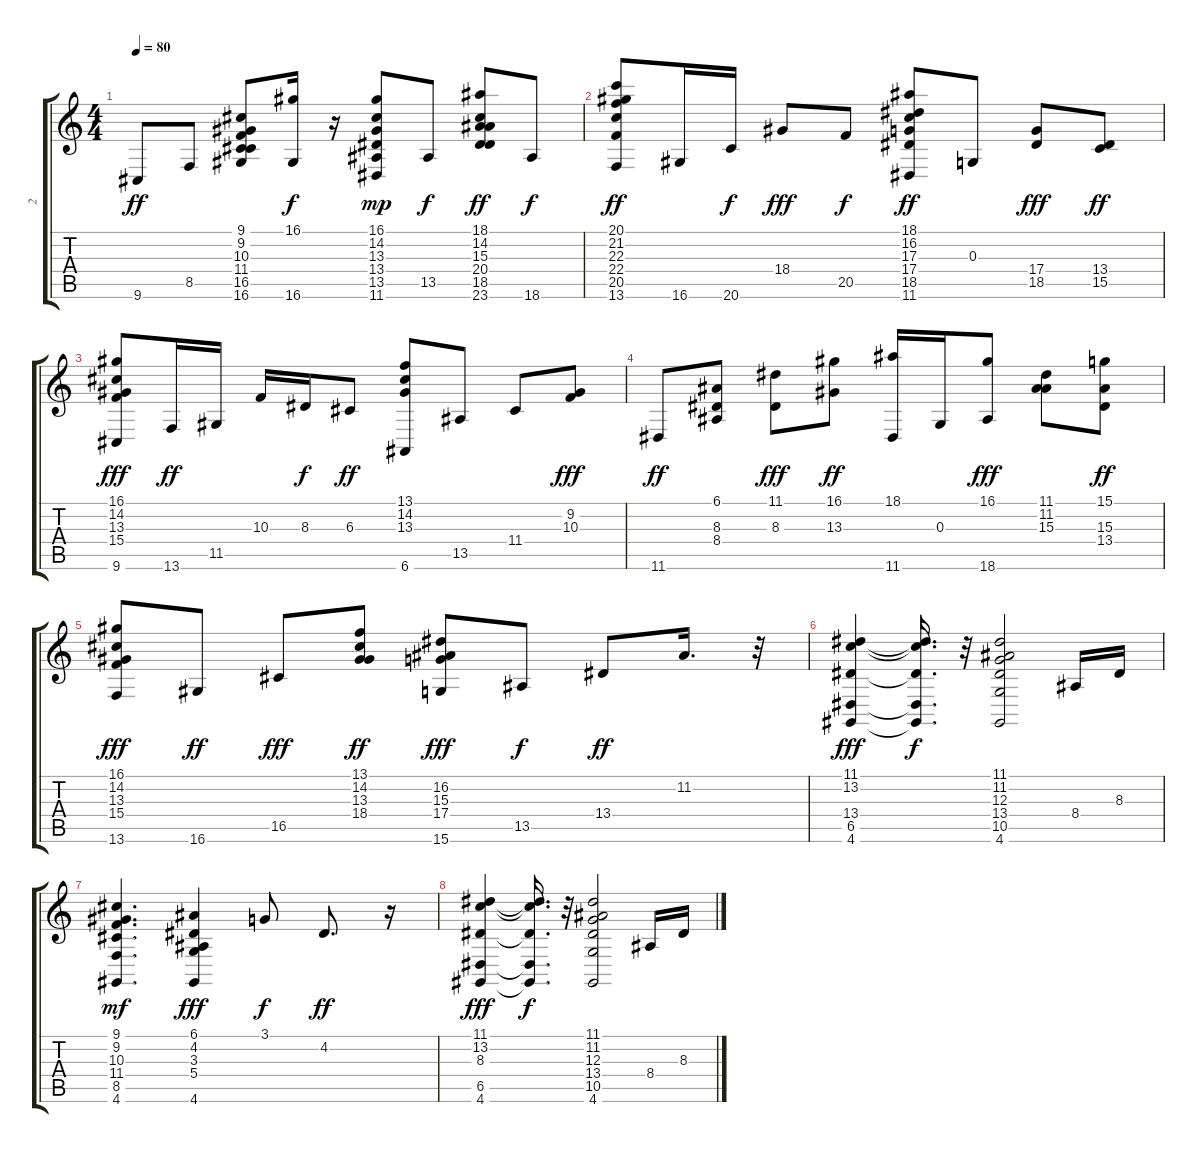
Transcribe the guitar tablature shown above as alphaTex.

\track ("2" "2") {instrument brightacousticpiano}
\staff {score tabs}
\tuning (E4 B3 G3 D3 A2 E2) {hide}
\ts (4 4)
\tempo 80
\clef g2
\ks c
9.6.8{dy ff} 8.5.8 (9.1 9.2 10.3 11.4 16.5 16.6).8 (16.1 16.6).16{dy f} r.16 (16.1 14.2 13.3 13.4 13.5 11.6).8{dy mp} 13.5.8{dy f} (18.1 14.2 15.3 20.4 18.5 23.6).8{dy ff} 18.6.8{dy f} |
(20.1 21.2 22.3 22.4 20.5 13.6).8{dy ff} 16.6.16 20.6.16{dy f} 18.4.8{dy fff} 20.5.8{dy f} (18.1 16.2 17.3 17.4 18.5 11.6).8{dy ff} 0.3.8 (17.4 18.5).8{dy fff} (13.4 15.5).8{dy ff} |
(16.1 14.2 13.3 15.4 9.6).8{dy fff} 13.6.16{dy ff} 11.5.16 10.3.16 8.3.16{dy f} 6.3.8{dy ff} (13.1 14.2 13.3 6.6).8 13.5.8 11.4.8 (9.2 10.3).8{dy fff} |
11.6.8{dy ff} (6.1 8.3 8.4).8 (11.1 8.3).8{dy fff} (16.1 13.3).8{dy ff} (18.1 11.6).16 0.3.16 (16.1 18.6).8{dy fff} (11.1 11.2 15.3).8 (15.1 15.3 13.4).8{dy ff} |
(16.1 14.2 13.3 15.4 13.6).8{dy fff} 16.6.8{dy ff} 16.5.8{dy fff} (13.1 14.2 13.3 18.4).8{dy ff} (16.2 15.3 17.4 15.6).8{dy fff} 13.5.8{dy f} 13.4.8{dy ff} 11.2.16{d} r.32 |
(11.1 13.2 13.4 6.5 4.6).4{dy fff} (11.1{t} 13.2{t} 13.4{t} 6.5{t} 4.6{t}).16{d dy f} r.32 (11.1 11.2 12.3 13.4 10.5 4.6).2 8.4.16 8.3.16 |
(9.1 9.2 10.3 11.4 8.5 4.6).4{d dy mf} (6.1 4.2 3.3 5.4 4.6).4{dy fff} 3.1.8{dy f} 4.2.8{d dy ff} r.16 |
(11.1 13.2 8.3 6.5 4.6).4{dy fff} (11.1{t} 13.2{t} 8.3{t} 6.5{t} 4.6{t}).16{d dy f} r.32 (11.1 11.2 12.3 13.4 10.5 4.6).2 8.4.16 8.3.16
